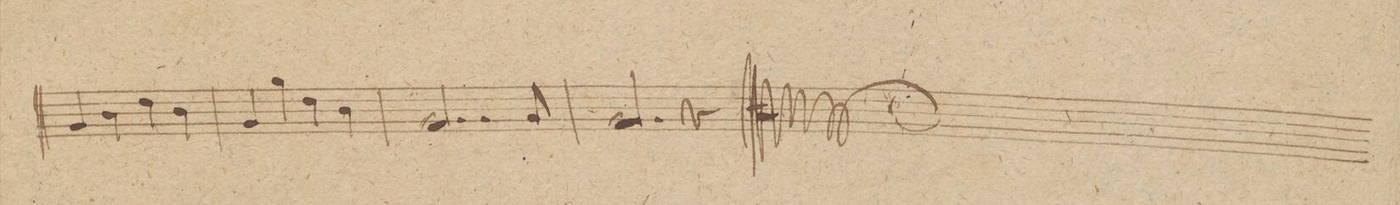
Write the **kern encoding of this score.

**kern	**dynam
*I"Alto Viola.	*
*clefC3	*
*k[f#c#g#]	*
*met(c|)	*
*M2/2	*
4A/	.
4c#\	.
4e\	.
4c#\	.
=313	=313
4A/	.
4a\	.
4e\	.
4c#\	.
=314	=314
2..A/	.
8A/	.
=315	=315
2.A/	.
4r	.
==	==
*-	*-
